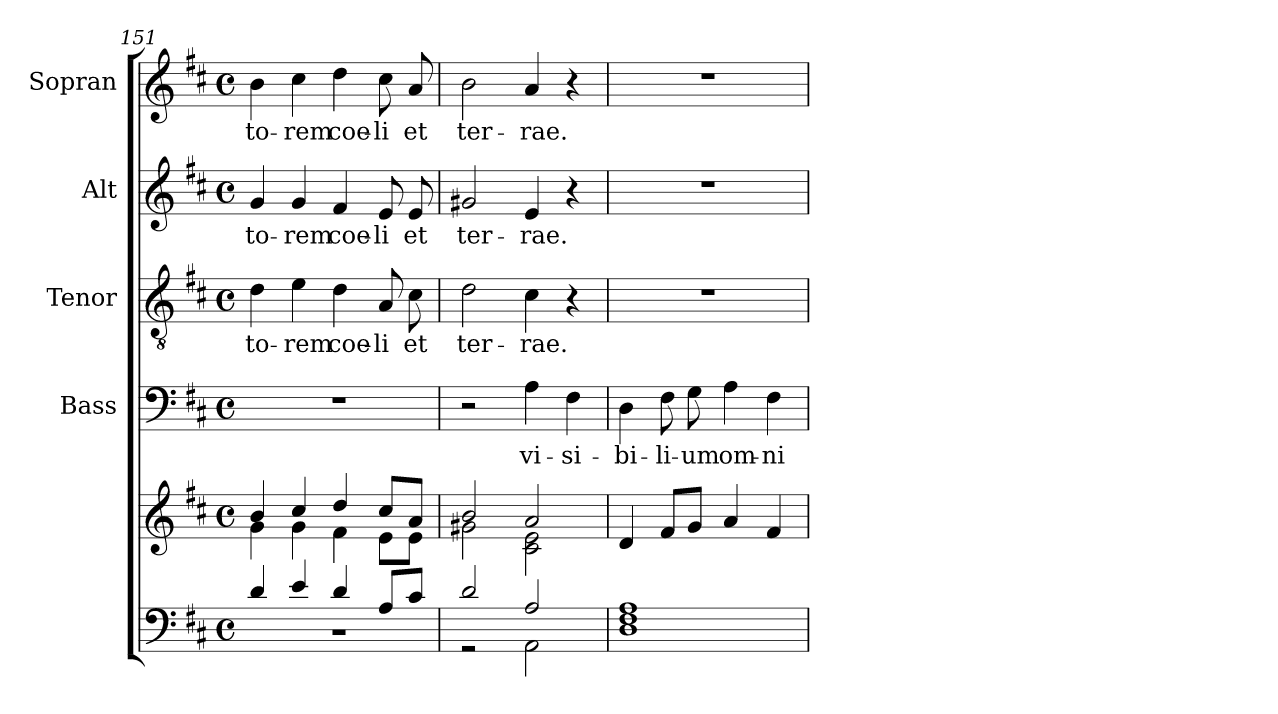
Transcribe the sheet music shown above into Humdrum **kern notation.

**kern	**kern	**kern	**text	**kern	**text	**kern	**text	**kern	**text
*part5	*part5	*part4	*part4	*part3	*part3	*part2	*part2	*part1	*part1
*staff6	*staff5	*staff4	*staff4	*staff3	*staff3	*staff2	*staff2	*staff1	*staff1
*	*	*I"Bass	*	*I"Tenor	*	*I"Alt	*	*I"Sopran	*
*	*	*I'B.	*	*I'T.	*	*I'A.	*	*I'S.	*
*clefF4	*clefG2	*clefF4	*	*clefGv2	*	*clefG2	*	*clefG2	*
*k[f#c#]	*k[f#c#]	*k[f#c#]	*	*k[f#c#]	*	*k[f#c#]	*	*k[f#c#]	*
*D:	*D:	*D:	*	*D:	*	*D:	*	*D:	*
*M4/4	*M4/4	*M4/4	*	*M4/4	*	*M4/4	*	*M4/4	*
*met(c)	*met(c)	*met(c)	*	*met(c)	*	*met(c)	*	*met(c)	*
=151	=151	=151	=151	=151	=151	=151	=151	=151	=151
*^	*^	*	*	*	*	*	*	*	*
!	!	!	!	!	!	!	!LO:LY:b	!	!LO:LY:b	!	!LO:LY:b
4d/	1r	4b/	4g\	1r	.	4d\	-to-	4g/	-to-	4b\	-to-
!	!	!	!	!	!	!	!LO:LY:b	!	!LO:LY:b	!	!LO:LY:b
4e/	.	4cc#/	4g\	.	.	4e\	-rem	4g/	-rem	4cc#\	-rem
!	!	!	!	!	!	!	!LO:LY:b	!	!LO:LY:b	!	!LO:LY:b
4d/	.	4dd/	4f#\	.	.	4d\	coe-	4f#/	coe-	4dd\	coe-
!	!	!	!	!	!	!	!LO:LY:b	!	!LO:LY:b	!	!LO:LY:b
8A/L	.	8cc#/L	8e\L	.	.	8A/	-li	8e/	-li	8cc#\	-li
!	!	!	!	!	!	!	!LO:LY:b	!	!LO:LY:b	!	!LO:LY:b
8c#/J	.	8a/J	8e\J	.	.	8c#\	et	8e/	et	8a/	et
=152	=152	=152	=152	=152	=152	=152	=152	=152	=152	=152	=152
!	!	!	!	!	!	!	!LO:LY:b	!	!LO:LY:b	!	!LO:LY:b
2d/	2r	2b/	2g#X\	2r	.	2d\	ter-	2g#X/	ter-	2b\	ter-
!	!	!	!	!	!LO:LY:b	!	!LO:LY:b	!	!LO:LY:b	!	!LO:LY:b
2A/	2AA\	2a/	2c#\ 2e\	4A\	vi-	4c#\	-rae.	4e/	-rae.	4a/	-rae.
!	!	!	!	!	!LO:LY:b	!	!	!	!	!	!
.	.	.	.	4F#\	-si-	4r	.	4r	.	4r	.
*v	*v	*	*	*	*	*	*	*	*	*	*
*	*v	*v	*	*	*	*	*	*	*	*
=153	=153	=153	=153	=153	=153	=153	=153	=153	=153
!	!	!	!LO:LY:b	!	!	!	!	!	!
1D 1F# 1A	4d/	4D\	-bi-	1r	.	1r	.	1r	.
!	!	!	!LO:LY:b	!	!	!	!	!	!
.	8f#/L	8F#\	-li-	.	.	.	.	.	.
!	!	!	!LO:LY:b	!	!	!	!	!	!
.	8g/J	8G\	-um	.	.	.	.	.	.
!	!	!	!LO:LY:b	!	!	!	!	!	!
.	4a/	4A\	om-	.	.	.	.	.	.
!	!	!	!LO:LY:b	!	!	!	!	!	!
.	4f#/	4F#\	-ni-	.	.	.	.	.	.
=	=	=	=	=	=	=	=	=	=
*-	*-	*-	*-	*-	*-	*-	*-	*-	*-
